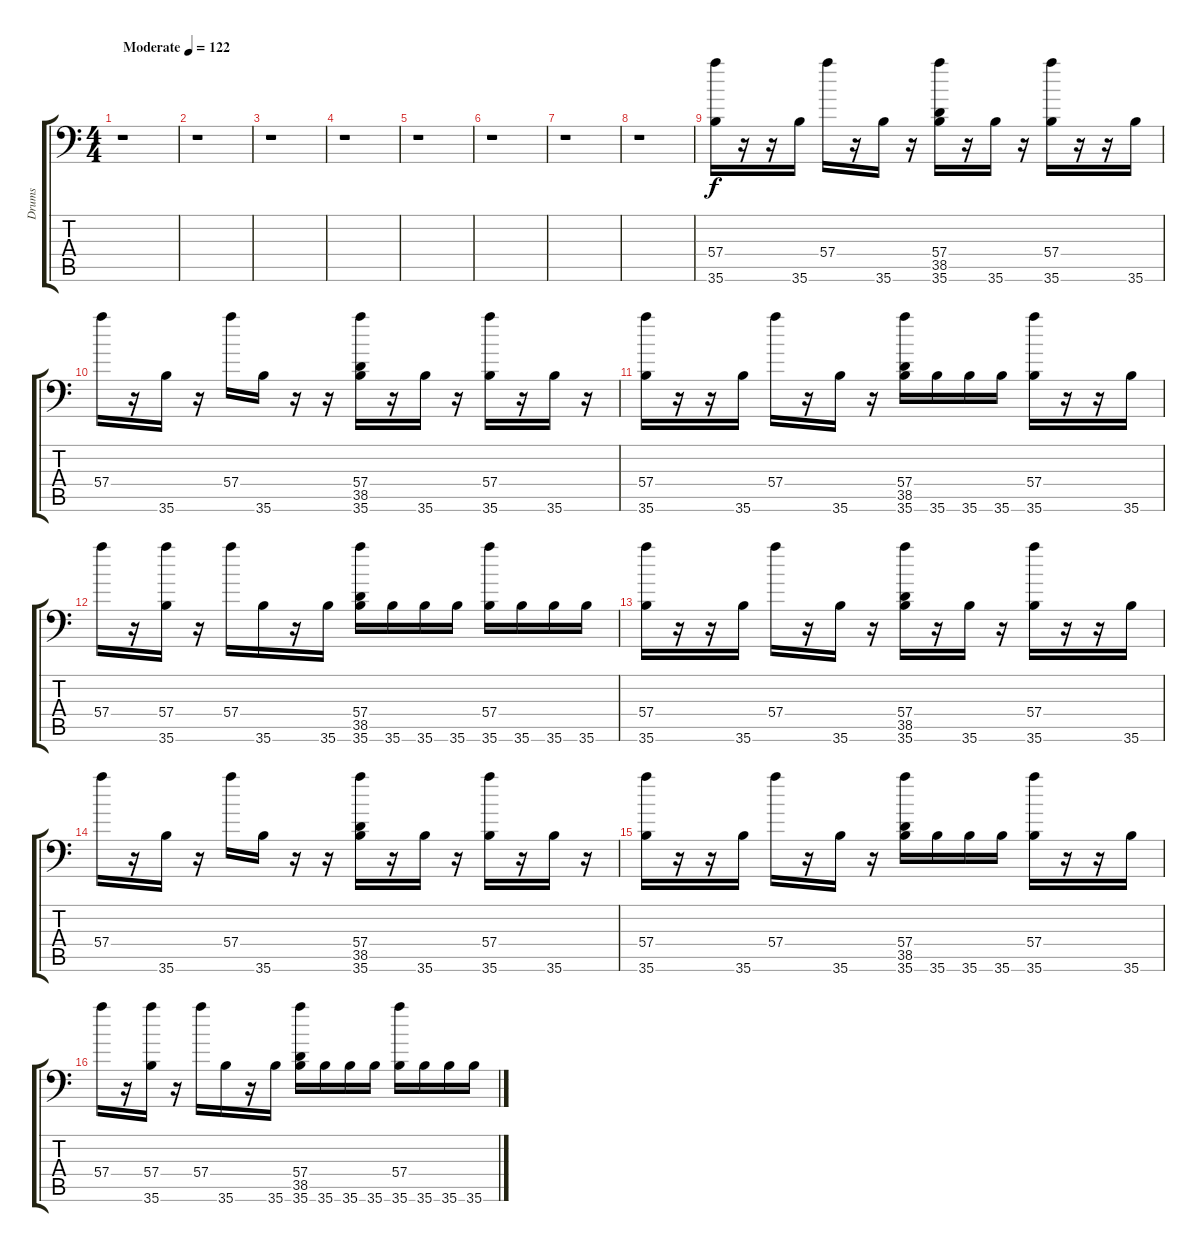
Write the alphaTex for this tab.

\track ("Drums" "Drums") {instrument acousticgrandpiano}
\staff {score tabs}
\tuning (C-1 C-1 C-1 C-1 C-1 C-1) {hide}
\ts (4 4)
\tempo (122 "Moderate")
\clef f4
\ks c
r.1{dy f instrument acousticgrandpiano} |
r.1 |
r.1 |
r.1 |
r.1 |
r.1 |
r.1 |
r.1 |
(57.4 35.6).16 r.16 r.16 35.6.16 57.4.16 r.16 35.6.16 r.16 (57.4 38.5 35.6).16 r.16 35.6.16 r.16 (57.4 35.6).16 r.16 r.16 35.6.16 |
57.4.16 r.16 35.6.16 r.16 57.4.16 35.6.16 r.16 r.16 (57.4 38.5 35.6).16 r.16 35.6.16 r.16 (57.4 35.6).16 r.16 35.6.16 r.16 |
(57.4 35.6).16 r.16 r.16 35.6.16 57.4.16 r.16 35.6.16 r.16 (57.4 38.5 35.6).16 35.6.16 35.6.16 35.6.16 (57.4 35.6).16 r.16 r.16 35.6.16 |
57.4.16 r.16 (57.4 35.6).16 r.16 57.4.16 35.6.16 r.16 35.6.16 (57.4 38.5 35.6).16 35.6.16 35.6.16 35.6.16 (57.4 35.6).16 35.6.16 35.6.16 35.6.16 |
(57.4 35.6).16 r.16 r.16 35.6.16 57.4.16 r.16 35.6.16 r.16 (57.4 38.5 35.6).16 r.16 35.6.16 r.16 (57.4 35.6).16 r.16 r.16 35.6.16 |
57.4.16 r.16 35.6.16 r.16 57.4.16 35.6.16 r.16 r.16 (57.4 38.5 35.6).16 r.16 35.6.16 r.16 (57.4 35.6).16 r.16 35.6.16 r.16 |
(57.4 35.6).16 r.16 r.16 35.6.16 57.4.16 r.16 35.6.16 r.16 (57.4 38.5 35.6).16 35.6.16 35.6.16 35.6.16 (57.4 35.6).16 r.16 r.16 35.6.16 |
57.4.16 r.16 (57.4 35.6).16 r.16 57.4.16 35.6.16 r.16 35.6.16 (57.4 38.5 35.6).16 35.6.16 35.6.16 35.6.16 (57.4 35.6).16 35.6.16 35.6.16 35.6.16
